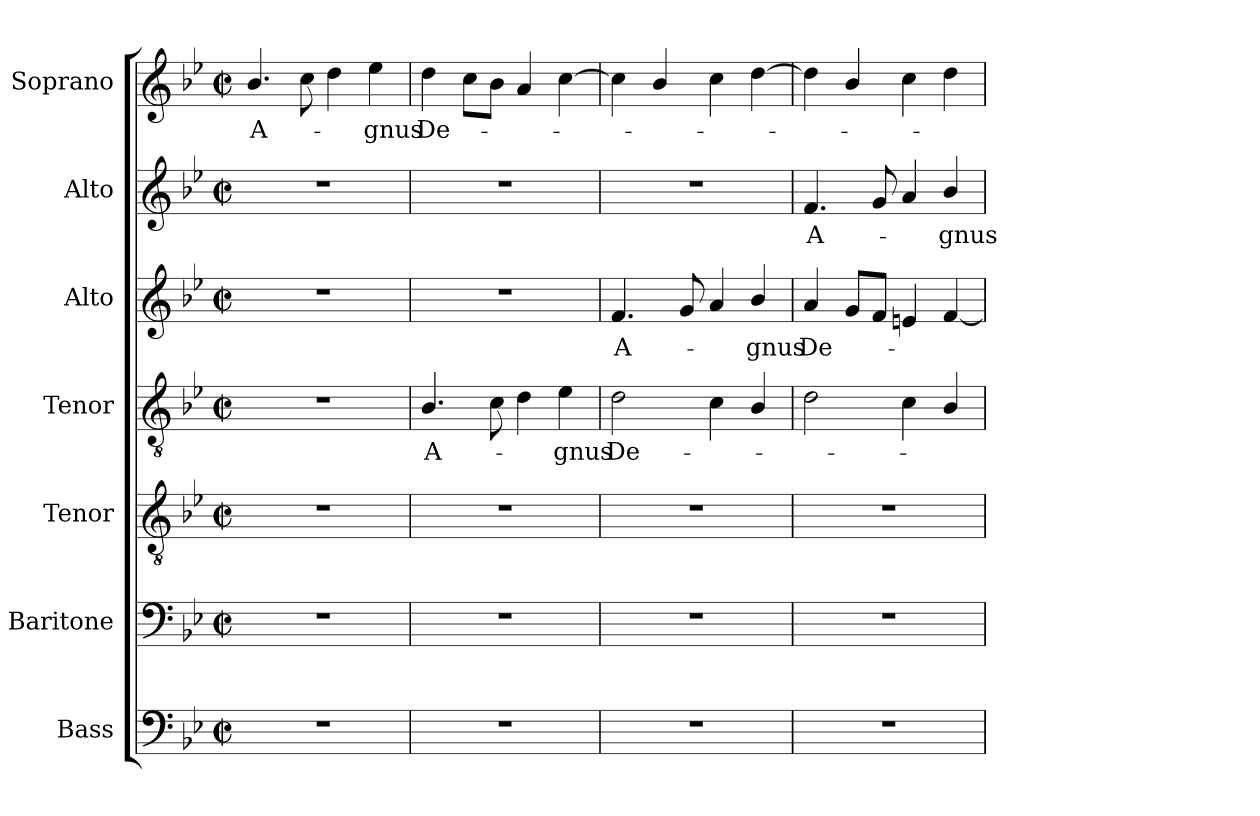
**kern	**kern	**kern	**kern	**text	**kern	**text	**kern	**text	**kern	**text
*part7	*part6	*part5	*part4	*part4	*part3	*part3	*part2	*part2	*part1	*part1
*staff7	*staff6	*staff5	*staff4	*staff4	*staff3	*staff3	*staff2	*staff2	*staff1	*staff1
*I"Bass	*I"Baritone	*I"Tenor	*I"Tenor	*	*I"Alto	*	*I"Alto	*	*I"Soprano	*
*I'B.	*I'Bar.	*I'T.	*I'T.	*	*I'A.	*	*I'A.	*	*I'S.	*
!!LO:PB:g=z
*clefF4	*clefF4	*clefGv2	*clefGv2	*	*clefG2	*	*clefG2	*	*clefG2	*
*	*	*ITrd7c12	*ITrd7c12	*	*	*	*	*	*	*
*k[b-e-]	*k[b-e-]	*k[b-e-]	*k[b-e-]	*	*k[b-e-]	*	*k[b-e-]	*	*k[b-e-]	*
*B-:	*B-:	*B-:	*B-:	*	*B-:	*	*B-:	*	*B-:	*
*M2/2	*M2/2	*M2/2	*M2/2	*	*M2/2	*	*M2/2	*	*M2/2	*
*met(c|)	*met(c|)	*met(c|)	*met(c|)	*	*met(c|)	*	*met(c|)	*	*met(c|)	*
=1	=1	=1	=1	=1	=1	=1	=1	=1	=1	=1
!	!	!	!	!	!	!	!	!	!	!LO:LY:b:color=#000000
1r	1r	1r	1r	.	1r	.	1r	.	4.b-i/	A-
.	.	.	.	.	.	.	.	.	8cci\	.
.	.	.	.	.	.	.	.	.	4ddi\	.
!	!	!	!	!	!	!	!	!	!	!LO:LY:b:color=#000000
.	.	.	.	.	.	.	.	.	4ee-i\	-gnus
=2	=2	=2	=2	=2	=2	=2	=2	=2	=2	=2
!	!	!	!	!LO:LY:b:color=#000000	!	!	!	!	!	!
!	!	!	!	!	!	!	!	!	!	!LO:LY:b:color=#000000
1r	1r	1r	4.BB-i/	A-	1r	.	1r	.	4ddi\	De-
.	.	.	.	.	.	.	.	.	8cci\L	.
.	.	.	8Ci\	.	.	.	.	.	8b-i\J	.
.	.	.	4Di\	.	.	.	.	.	4ai/	.
!	!	!	!	!LO:LY:b:color=#000000	!	!	!	!	!	!
.	.	.	4E-i\	-gnus	.	.	.	.	[4cci\	.
=3	=3	=3	=3	=3	=3	=3	=3	=3	=3	=3
!	!	!	!	!LO:LY:b:color=#000000	!	!	!	!	!	!
!	!	!	!	!	!	!LO:LY:b:color=#000000	!	!	!	!
1r	1r	1r	2Di\	De-	4.fi/	A-	1r	.	4cci\]	.
.	.	.	.	.	.	.	.	.	4b-i/	.
.	.	.	.	.	8gi/	.	.	.	.	.
.	.	.	4Ci\	.	4ai/	.	.	.	4cci\	.
!	!	!	!	!	!	!LO:LY:b:color=#000000	!	!	!	!
.	.	.	4BB-i/	.	4b-i/	-gnus	.	.	[4ddi\	.
=4	=4	=4	=4	=4	=4	=4	=4	=4	=4	=4
!	!	!	!	!	!	!LO:LY:b:color=#000000	!	!	!	!
!	!	!	!	!	!	!	!	!LO:LY:b:color=#000000	!	!
1r	1r	1r	2Di\	.	4ai/	De-	4.fi/	A-	4ddi\]	.
.	.	.	.	.	8gi/L	.	.	.	4b-i/	.
.	.	.	.	.	8fi/J	.	8gi/	.	.	.
.	.	.	4Ci\	.	4ei/	.	4ai/	.	4cci\	.
!	!	!	!	!	!	!	!	!LO:LY:b:color=#000000	!	!
.	.	.	4BB-i/	.	[4fi/	.	4b-i/	-gnus	4ddi\	.
=	=	=	=	=	=	=	=	=	=	=
*-	*-	*-	*-	*-	*-	*-	*-	*-	*-	*-
